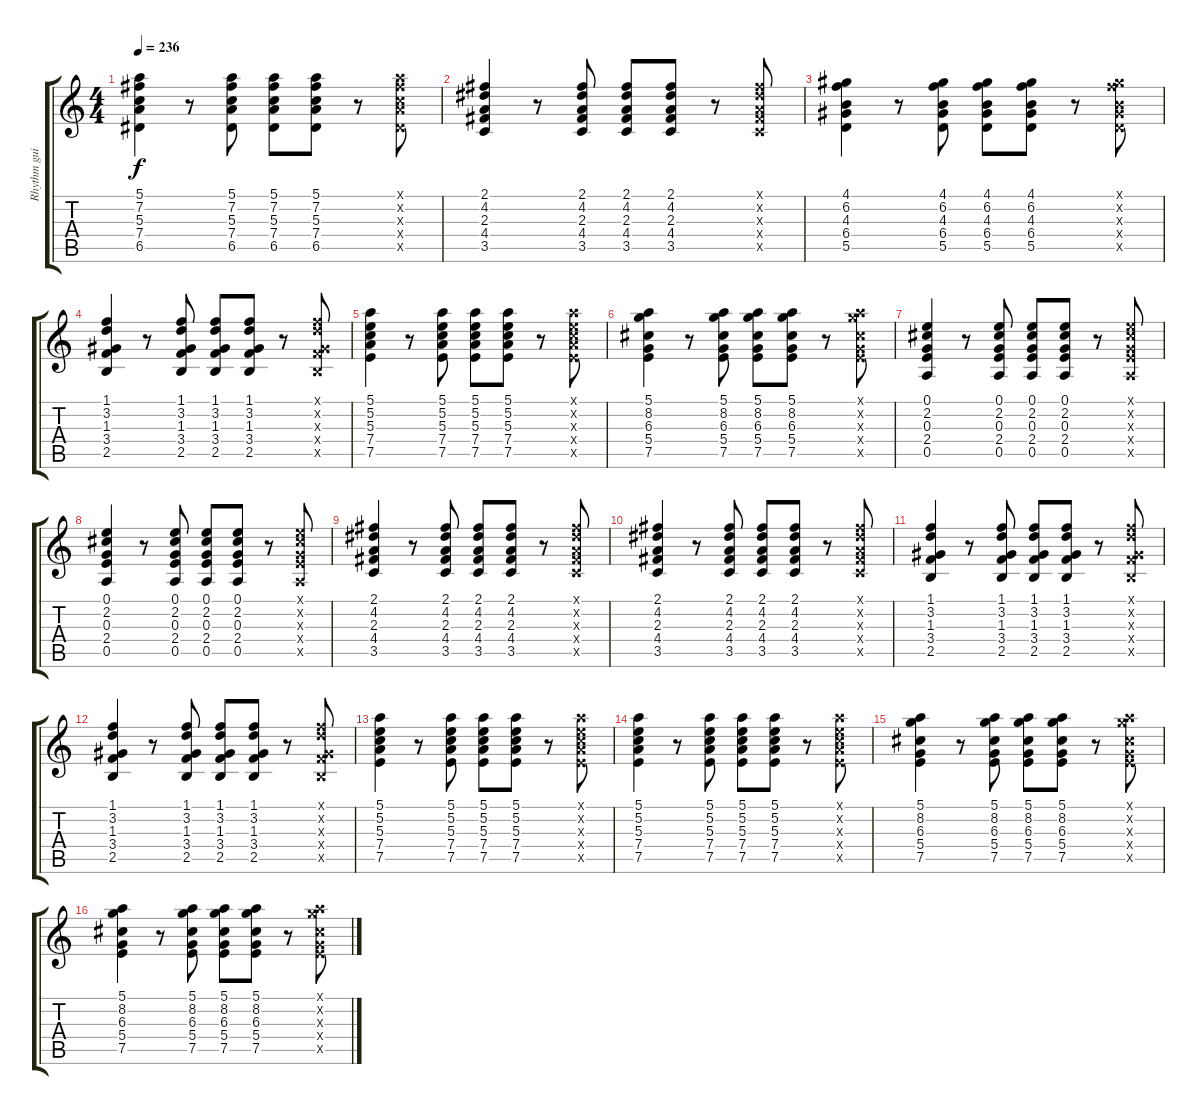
\track ("Rhythm guitar" "Rhythm gui") {instrument acousticguitarsteel}
\staff {score tabs}
\tuning (E4 B3 G3 D3 A2 E2) {hide}
\ts (4 4)
\tempo 236
\clef g2
\ks c
(5.1 7.2 5.3 7.4 6.5).4{dy f} r.8 (5.1 7.2 5.3 7.4 6.5).8 (5.1 7.2 5.3 7.4 6.5).8 (5.1 7.2 5.3 7.4 6.5).8 r.8 (5.1{x} 7.2{x} 5.3{x} 7.4{x} 6.5{x}).8 |
(2.1 4.2 2.3 4.4 3.5).4 r.8 (2.1 4.2 2.3 4.4 3.5).8 (2.1 4.2 2.3 4.4 3.5).8 (2.1 4.2 2.3 4.4 3.5).8 r.8 (2.1{x} 4.2{x} 2.3{x} 4.4{x} 3.5{x}).8 |
(4.1 6.2 4.3 6.4 5.5).4 r.8 (4.1 6.2 4.3 6.4 5.5).8 (4.1 6.2 4.3 6.4 5.5).8 (4.1 6.2 4.3 6.4 5.5).8 r.8 (4.1{x} 6.2{x} 4.3{x} 6.4{x} 5.5{x}).8 |
(1.1 3.2 1.3 3.4 2.5).4 r.8 (1.1 3.2 1.3 3.4 2.5).8 (1.1 3.2 1.3 3.4 2.5).8 (1.1 3.2 1.3 3.4 2.5).8 r.8 (1.1{x} 3.2{x} 1.3{x} 3.4{x} 2.5{x}).8 |
(5.1 5.2 5.3 7.4 7.5).4 r.8 (5.1 5.2 5.3 7.4 7.5).8 (5.1 5.2 5.3 7.4 7.5).8 (5.1 5.2 5.3 7.4 7.5).8 r.8 (5.1{x} 5.2{x} 5.3{x} 7.4{x} 7.5{x}).8 |
(5.1 8.2 6.3 5.4 7.5).4 r.8 (5.1 8.2 6.3 5.4 7.5).8 (5.1 8.2 6.3 5.4 7.5).8 (5.1 8.2 6.3 5.4 7.5).8 r.8 (5.1{x} 8.2{x} 6.3{x} 5.4{x} 7.5{x}).8 |
(0.1 2.2 0.3 2.4 0.5).4 r.8 (0.1 2.2 0.3 2.4 0.5).8 (0.1 2.2 0.3 2.4 0.5).8 (0.1 2.2 0.3 2.4 0.5).8 r.8 (0.1{x} 2.2{x} 0.3{x} 2.4{x} 0.5{x}).8 |
(0.1 2.2 0.3 2.4 0.5).4 r.8 (0.1 2.2 0.3 2.4 0.5).8 (0.1 2.2 0.3 2.4 0.5).8 (0.1 2.2 0.3 2.4 0.5).8 r.8 (0.1{x} 2.2{x} 0.3{x} 2.4{x} 0.5{x}).8 |
(2.1 4.2 2.3 4.4 3.5).4 r.8 (2.1 4.2 2.3 4.4 3.5).8 (2.1 4.2 2.3 4.4 3.5).8 (2.1 4.2 2.3 4.4 3.5).8 r.8 (2.1{x} 4.2{x} 2.3{x} 4.4{x} 3.5{x}).8 |
(2.1 4.2 2.3 4.4 3.5).4 r.8 (2.1 4.2 2.3 4.4 3.5).8 (2.1 4.2 2.3 4.4 3.5).8 (2.1 4.2 2.3 4.4 3.5).8 r.8 (2.1{x} 4.2{x} 2.3{x} 4.4{x} 3.5{x}).8 |
(1.1 3.2 1.3 3.4 2.5).4 r.8 (1.1 3.2 1.3 3.4 2.5).8 (1.1 3.2 1.3 3.4 2.5).8 (1.1 3.2 1.3 3.4 2.5).8 r.8 (1.1{x} 3.2{x} 1.3{x} 3.4{x} 2.5{x}).8 |
(1.1 3.2 1.3 3.4 2.5).4 r.8 (1.1 3.2 1.3 3.4 2.5).8 (1.1 3.2 1.3 3.4 2.5).8 (1.1 3.2 1.3 3.4 2.5).8 r.8 (1.1{x} 3.2{x} 1.3{x} 3.4{x} 2.5{x}).8 |
(5.1 5.2 5.3 7.4 7.5).4 r.8 (5.1 5.2 5.3 7.4 7.5).8 (5.1 5.2 5.3 7.4 7.5).8 (5.1 5.2 5.3 7.4 7.5).8 r.8 (5.1{x} 5.2{x} 5.3{x} 7.4{x} 7.5{x}).8 |
(5.1 5.2 5.3 7.4 7.5).4 r.8 (5.1 5.2 5.3 7.4 7.5).8 (5.1 5.2 5.3 7.4 7.5).8 (5.1 5.2 5.3 7.4 7.5).8 r.8 (5.1{x} 5.2{x} 5.3{x} 7.4{x} 7.5{x}).8 |
(5.1 8.2 6.3 5.4 7.5).4 r.8 (5.1 8.2 6.3 5.4 7.5).8 (5.1 8.2 6.3 5.4 7.5).8 (5.1 8.2 6.3 5.4 7.5).8 r.8 (5.1{x} 8.2{x} 6.3{x} 5.4{x} 7.5{x}).8 |
(5.1 8.2 6.3 5.4 7.5).4 r.8 (5.1 8.2 6.3 5.4 7.5).8 (5.1 8.2 6.3 5.4 7.5).8 (5.1 8.2 6.3 5.4 7.5).8 r.8 (5.1{x} 8.2{x} 6.3{x} 5.4{x} 7.5{x}).8
